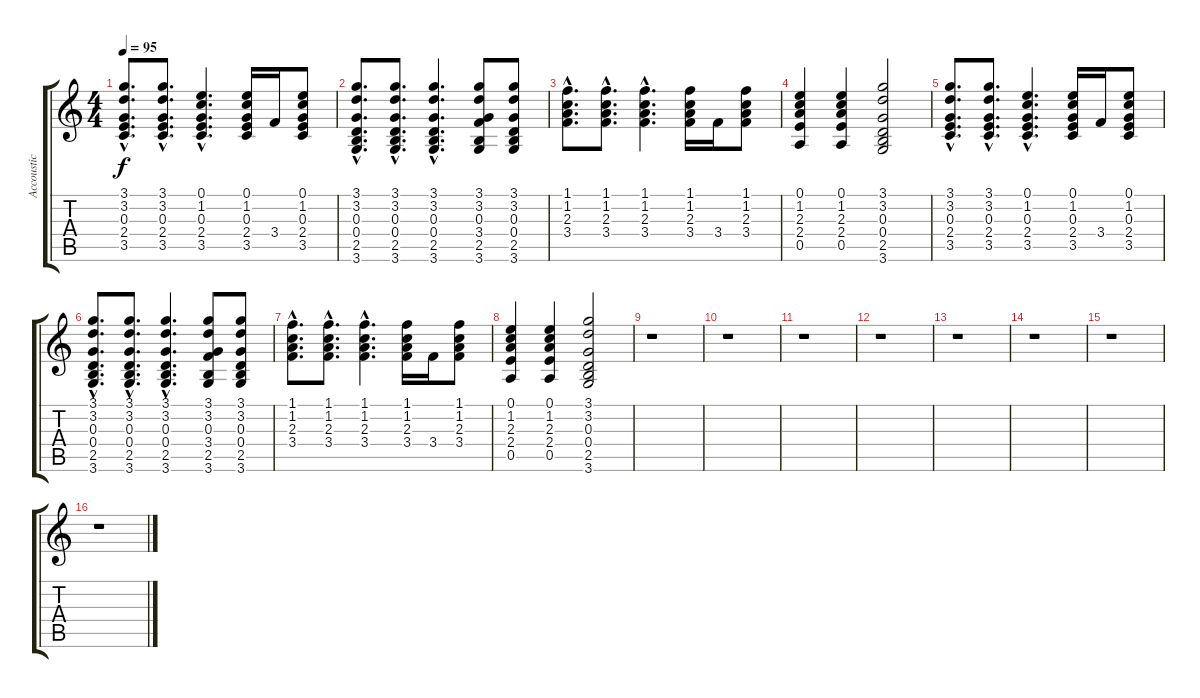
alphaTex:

\track ("Accoustic" "Accoustic") {instrument acousticguitarsteel}
\staff {score tabs}
\tuning (E4 B3 G3 D3 A2 E2) {hide}
\ts (4 4)
\tempo 95
\clef g2
\ks c
(3.1{hac} 3.2{hac} 0.3{hac} 2.4{hac} 3.5{hac}).8{d dy f} (3.1{hac} 3.2{hac} 0.3{hac} 2.4{hac} 3.5{hac}).8{d} (0.1{hac} 1.2{hac} 0.3{hac} 2.4{hac} 3.5{hac}).4{d} (0.1 1.2 0.3 2.4 3.5).16 3.4.16 (0.1 1.2 0.3 2.4 3.5).8 |
(3.1{hac} 3.2{hac} 0.3{hac} 0.4{hac} 2.5{hac} 3.6{hac}).8{d} (3.1{hac} 3.2{hac} 0.3{hac} 0.4{hac} 2.5{hac} 3.6{hac}).8{d} (3.1{hac} 3.2{hac} 0.3{hac} 0.4{hac} 2.5{hac} 3.6{hac}).4{d} (3.1 3.2 0.3 3.4 2.5 3.6).8 (3.1 3.2 0.3 0.4 2.5 3.6).8 |
(1.1{hac} 1.2{hac} 2.3{hac} 3.4{hac}).8{d} (1.1{hac} 1.2{hac} 2.3{hac} 3.4{hac}).8{d} (1.1{hac} 1.2{hac} 2.3{hac} 3.4{hac}).4{d} (1.1 1.2 2.3 3.4).16 3.4.16 (1.1 1.2 2.3 3.4).8 |
(0.1 1.2 2.3 2.4 0.5).4 (0.1 1.2 2.3 2.4 0.5).4 (3.1 3.2 0.3 0.4 2.5 3.6).2 |
(3.1{hac} 3.2{hac} 0.3{hac} 2.4{hac} 3.5{hac}).8{d} (3.1{hac} 3.2{hac} 0.3{hac} 2.4{hac} 3.5{hac}).8{d} (0.1{hac} 1.2{hac} 0.3{hac} 2.4{hac} 3.5{hac}).4{d} (0.1 1.2 0.3 2.4 3.5).16 3.4.16 (0.1 1.2 0.3 2.4 3.5).8 |
(3.1{hac} 3.2{hac} 0.3{hac} 0.4{hac} 2.5{hac} 3.6{hac}).8{d} (3.1{hac} 3.2{hac} 0.3{hac} 0.4{hac} 2.5{hac} 3.6{hac}).8{d} (3.1{hac} 3.2{hac} 0.3{hac} 0.4{hac} 2.5{hac} 3.6{hac}).4{d} (3.1 3.2 0.3 3.4 2.5 3.6).8 (3.1 3.2 0.3 0.4 2.5 3.6).8 |
(1.1{hac} 1.2{hac} 2.3{hac} 3.4{hac}).8{d} (1.1{hac} 1.2{hac} 2.3{hac} 3.4{hac}).8{d} (1.1{hac} 1.2{hac} 2.3{hac} 3.4{hac}).4{d} (1.1 1.2 2.3 3.4).16 3.4.16 (1.1 1.2 2.3 3.4).8 |
(0.1 1.2 2.3 2.4 0.5).4 (0.1 1.2 2.3 2.4 0.5).4 (3.1 3.2 0.3 0.4 2.5 3.6).2 |
r.1 |
r.1 |
r.1 |
r.1 |
r.1 |
r.1 |
r.1 |
r.1
